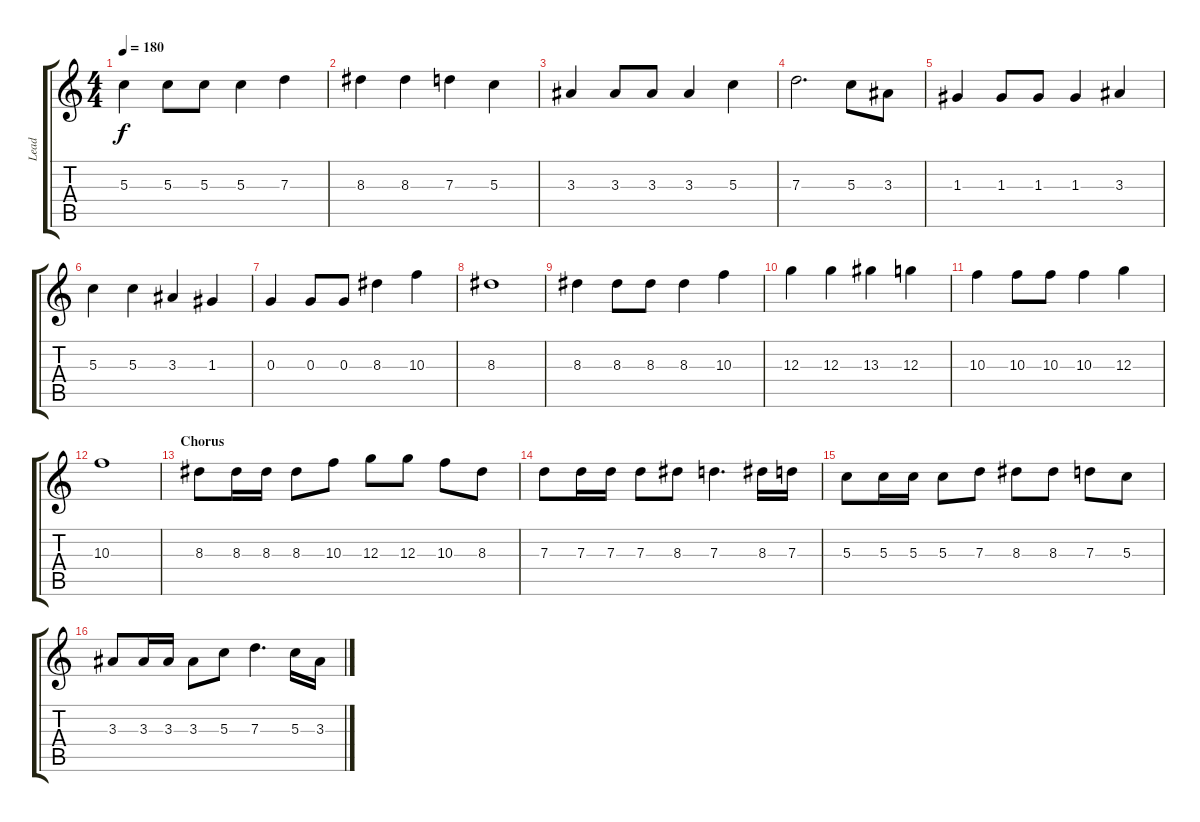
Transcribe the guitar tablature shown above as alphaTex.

\track ("Lead" "Lead") {instrument distortionguitar}
\staff {score tabs}
\tuning (E4 B3 G3 D3 A2 D2) {hide}
\ts (4 4)
\tempo 180
\clef g2
\ks c
5.3.4{dy f} 5.3.8 5.3.8 5.3.4 7.3.4 |
8.3.4 8.3.4 7.3.4 5.3.4 |
3.3.4 3.3.8 3.3.8 3.3.4 5.3.4 |
7.3.2{d} 5.3.8 3.3.8 |
1.3.4 1.3.8 1.3.8 1.3.4 3.3.4 |
5.3.4 5.3.4 3.3.4 1.3.4 |
0.3.4 0.3.8 0.3.8 8.3.4 10.3.4 |
8.3.1 |
8.3.4 8.3.8 8.3.8 8.3.4 10.3.4 |
12.3.4 12.3.4 13.3.4 12.3.4 |
10.3.4 10.3.8 10.3.8 10.3.4 12.3.4 |
10.3.1 |
\section ("" "Chorus")
8.3.8 8.3.16 8.3.16 8.3.8 10.3.8 12.3.8 12.3.8 10.3.8 8.3.8 |
7.3.8 7.3.16 7.3.16 7.3.8 8.3.8 7.3.4{d} 8.3.16 7.3.16 |
5.3.8 5.3.16 5.3.16 5.3.8 7.3.8 8.3.8 8.3.8 7.3.8 5.3.8 |
3.3.8 3.3.16 3.3.16 3.3.8 5.3.8 7.3.4{d} 5.3.16 3.3.16
